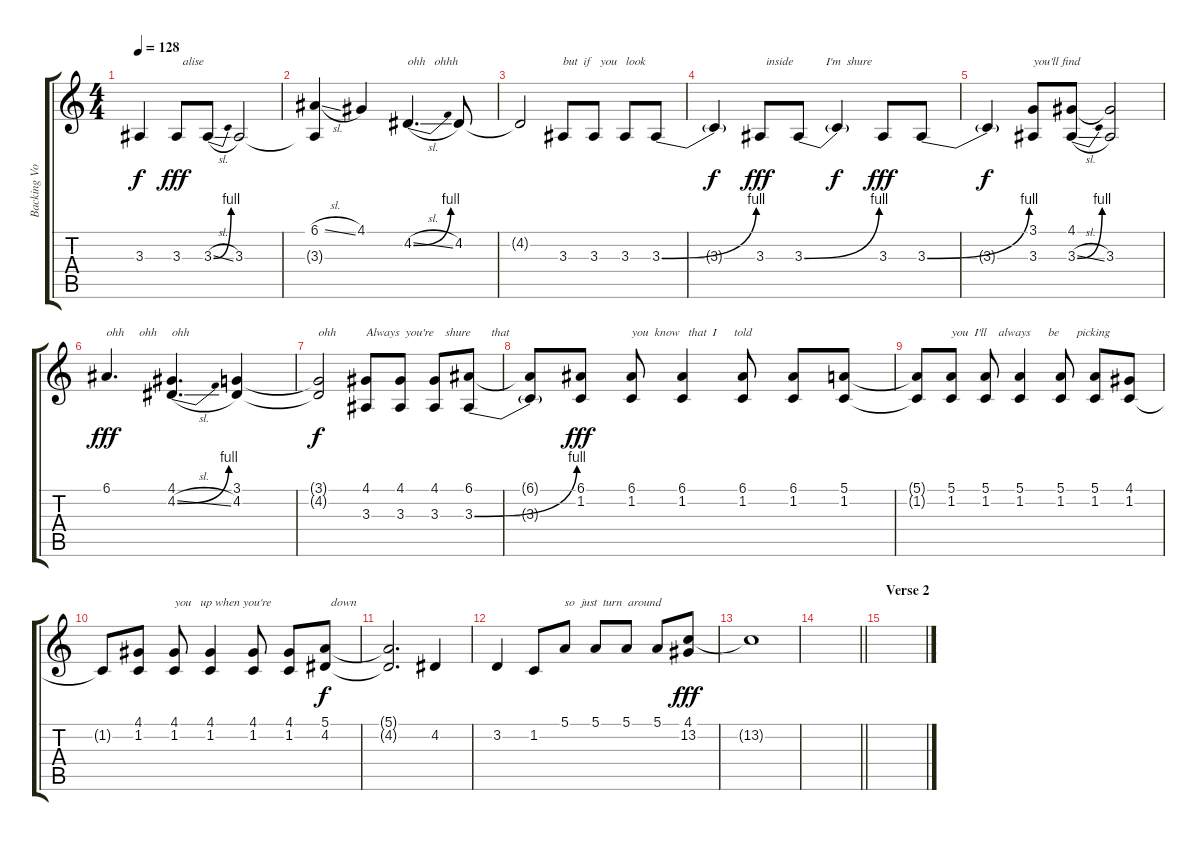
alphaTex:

\track ("Backing Vocals" "Backing Vo") {instrument lead6voice}
\staff {score tabs}
\tuning (E4 B3 G3 D3 A2 E2) {hide}
\ts (4 4)
\tempo 128
\clef g2
\ks c
3.3{t}.4{dy f} 3.3.8{txt "  alise" dy fff} 3.3{be (bend 0 0 60 4) sl}.8 3.3.2 |
(6.1{sl} 3.3{t}).4 4.1.4 4.2{be (bend 0 0 60 4) sl}.4{d txt "ohh   ohhh"} 4.2.8 |
4.2{t}.2 3.3.8{txt "but  if   you   look "} 3.3.8 3.3.8 3.3{be (bend 0 0 60 4)}.8 |
3.3{t}.4{dy f} 3.3.8{txt "  inside           I'm  shure" dy fff} 3.3{be (bend 0 0 60 4)}.8 3.3{t}.4{dy f} 3.3.8{dy fff} 3.3{be (bend 0 0 60 4)}.8 |
3.3{t}.4{dy f} (3.1 3.3).8{txt "you'll find"} (4.1 3.3{be (bend 0 0 60 4) sl}).8 (4.1{t} 3.3).2 |
6.1.4{d txt "ohh     ohh     ohh" dy fff} (4.1 4.2{be (bend 0 0 60 4) sl}).4{d} (3.1 4.2).4 |
(3.1{t} 4.2{t}).2{txt "ohh" dy f} (4.1 3.3).8{txt "Always  you're    shure       that"} (4.1 3.3).8 (4.1 3.3).8 (6.1 3.3{be (bend 0 0 60 4)}).8 |
(6.1{t} 3.3{t}).8 (6.1 1.2).8{dy fff} (6.1 1.2).8{txt "you  know   that  I      told"} (6.1 1.2).4 (6.1 1.2).8 (6.1 1.2).8 (5.1 1.2).8 |
(5.1{t} 1.2{t}).8 (5.1 1.2).8{txt "you  I'll    always      be      picking       "} (5.1 1.2).8 (5.1 1.2).4 (5.1 1.2).8 (5.1 1.2).8 (4.1 1.2).8 |
1.2{t}.8 (4.1 1.2).8 (4.1 1.2).8{txt "you   up when you're "} (4.1 1.2).4 (4.1 1.2).8 (4.1 1.2).8 (5.1 4.2).8{txt "  down" dy f} |
(5.1{t} 4.2{t}).2{d} 4.2.4 |
3.2.4 1.2.8 5.1.8{txt "so  just  turn  around"} 5.1.8 5.1.8 5.1.8 (4.1 13.2).8{dy fff} |
13.2{t}.1 |
\barLineRight lightlight
|
\section ("" "Verse 2")
